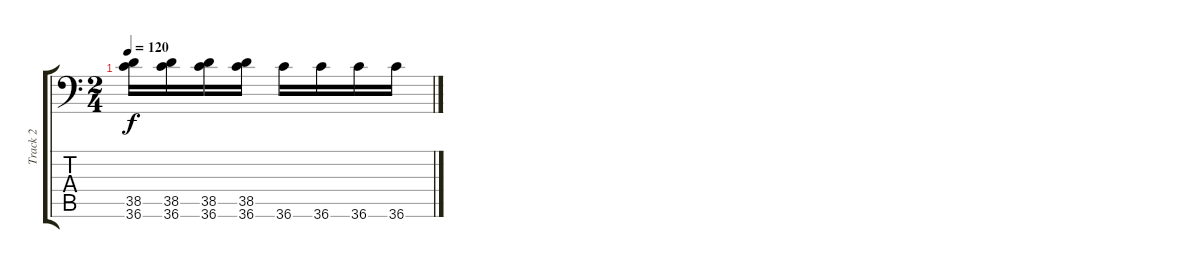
\track ("Track 2" "Track 2") {instrument acousticgrandpiano}
\staff {score tabs}
\tuning (C-1 C-1 C-1 C-1 C-1 C-1) {hide}
\ts (2 4)
\tempo 120
\clef f4
\ks c
(38.5 36.6).16{dy f} (38.5 36.6).16 (38.5 36.6).16 (38.5 36.6).16 36.6.16 36.6.16 36.6.16 36.6.16
